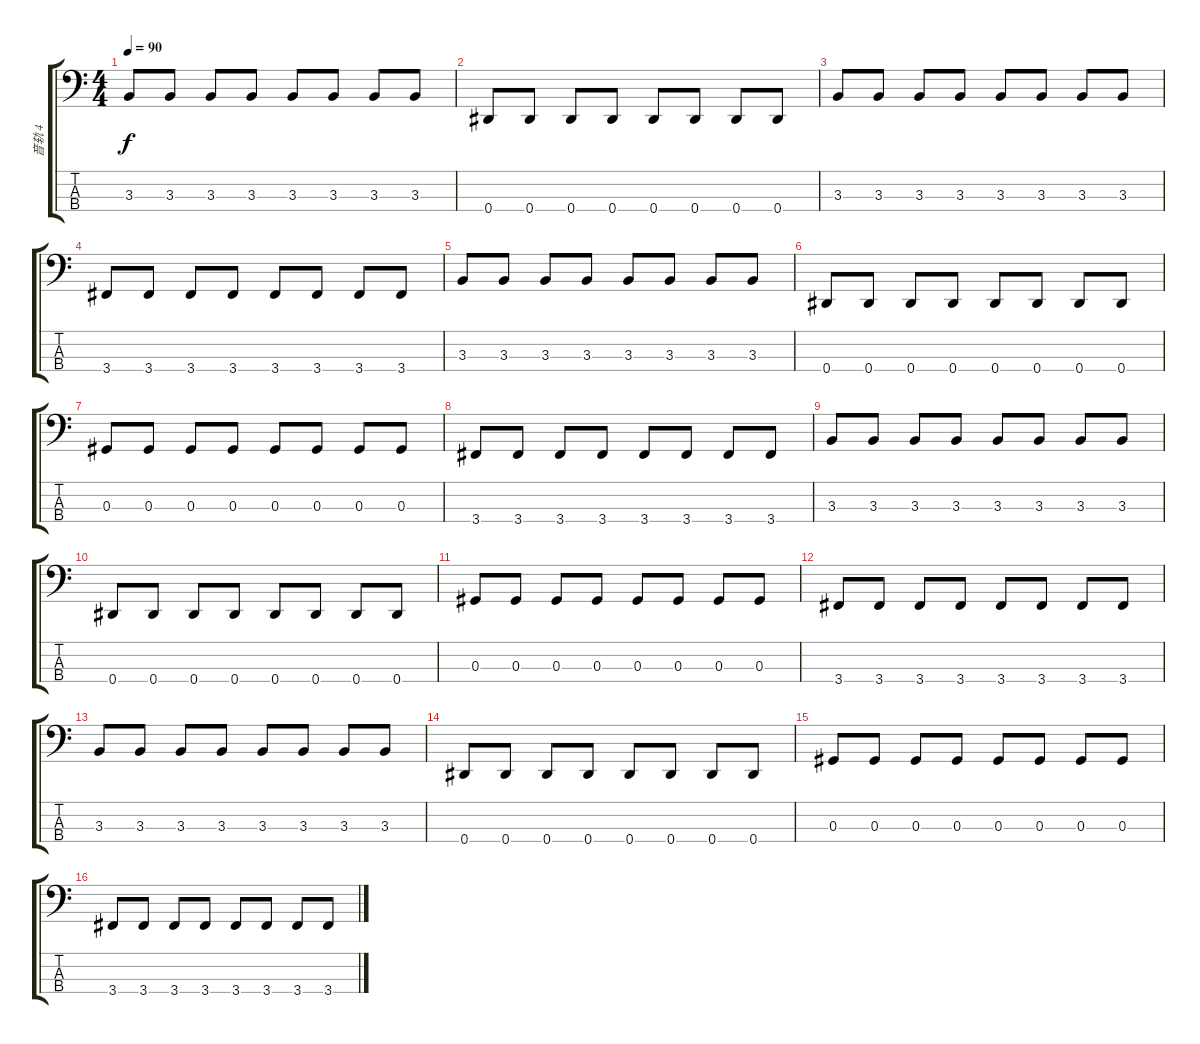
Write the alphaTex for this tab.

\track ("音轨 4" "音轨 4") {instrument electricbassfinger}
\staff {score tabs}
\tuning (Gb2 Db2 Ab1 Eb1) {hide}
\ts (4 4)
\tempo 90
\clef f4
\ks c
3.3.8{dy f} 3.3.8 3.3.8 3.3.8 3.3.8 3.3.8 3.3.8 3.3.8 |
0.4.8 0.4.8 0.4.8 0.4.8 0.4.8 0.4.8 0.4.8 0.4.8 |
3.3.8 3.3.8 3.3.8 3.3.8 3.3.8 3.3.8 3.3.8 3.3.8 |
3.4.8 3.4.8 3.4.8 3.4.8 3.4.8 3.4.8 3.4.8 3.4.8 |
3.3.8 3.3.8 3.3.8 3.3.8 3.3.8 3.3.8 3.3.8 3.3.8 |
0.4.8 0.4.8 0.4.8 0.4.8 0.4.8 0.4.8 0.4.8 0.4.8 |
0.3.8 0.3.8 0.3.8 0.3.8 0.3.8 0.3.8 0.3.8 0.3.8 |
3.4.8 3.4.8 3.4.8 3.4.8 3.4.8 3.4.8 3.4.8 3.4.8 |
3.3.8 3.3.8 3.3.8 3.3.8 3.3.8 3.3.8 3.3.8 3.3.8 |
0.4.8 0.4.8 0.4.8 0.4.8 0.4.8 0.4.8 0.4.8 0.4.8 |
0.3.8 0.3.8 0.3.8 0.3.8 0.3.8 0.3.8 0.3.8 0.3.8 |
3.4.8 3.4.8 3.4.8 3.4.8 3.4.8 3.4.8 3.4.8 3.4.8 |
3.3.8 3.3.8 3.3.8 3.3.8 3.3.8 3.3.8 3.3.8 3.3.8 |
0.4.8 0.4.8 0.4.8 0.4.8 0.4.8 0.4.8 0.4.8 0.4.8 |
0.3.8 0.3.8 0.3.8 0.3.8 0.3.8 0.3.8 0.3.8 0.3.8 |
3.4.8 3.4.8 3.4.8 3.4.8 3.4.8 3.4.8 3.4.8 3.4.8
